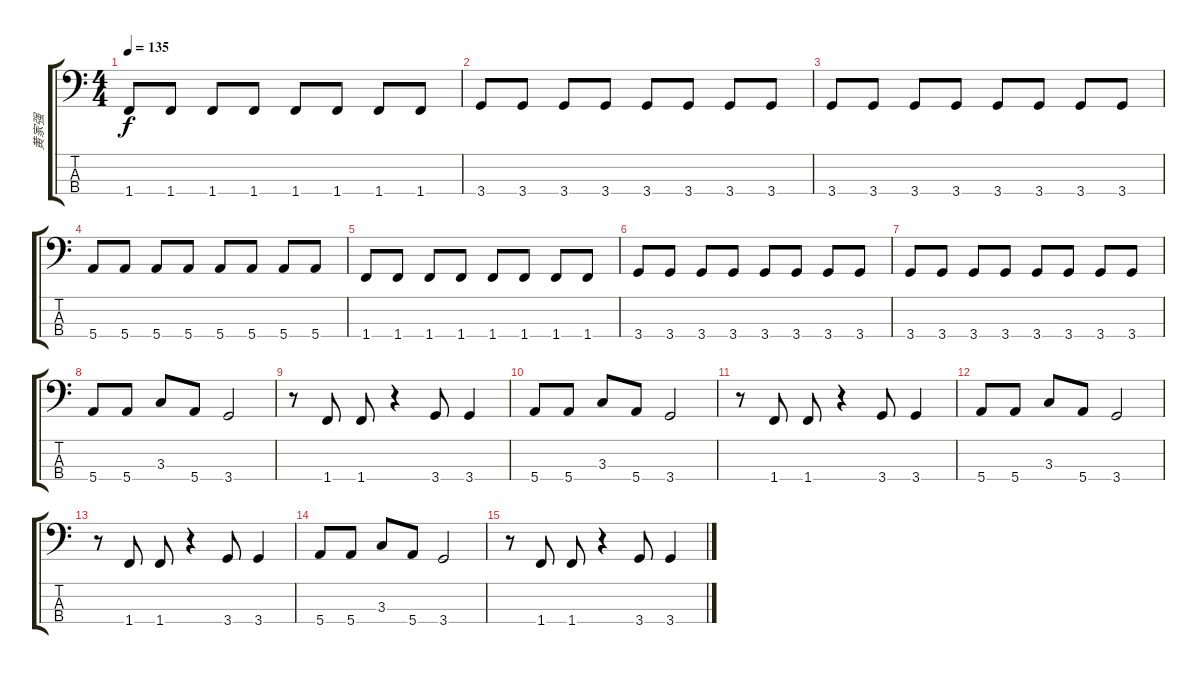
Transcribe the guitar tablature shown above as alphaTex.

\track ("黄家强" "黄家强") {instrument electricbassfinger}
\staff {score tabs}
\tuning (G2 D2 A1 E1) {hide}
\ts (4 4)
\tempo 135
\clef f4
\ks c
1.4.8{dy f} 1.4.8 1.4.8 1.4.8 1.4.8 1.4.8 1.4.8 1.4.8 |
3.4.8 3.4.8 3.4.8 3.4.8 3.4.8 3.4.8 3.4.8 3.4.8 |
3.4.8 3.4.8 3.4.8 3.4.8 3.4.8 3.4.8 3.4.8 3.4.8 |
5.4.8 5.4.8 5.4.8 5.4.8 5.4.8 5.4.8 5.4.8 5.4.8 |
1.4.8 1.4.8 1.4.8 1.4.8 1.4.8 1.4.8 1.4.8 1.4.8 |
3.4.8 3.4.8 3.4.8 3.4.8 3.4.8 3.4.8 3.4.8 3.4.8 |
3.4.8 3.4.8 3.4.8 3.4.8 3.4.8 3.4.8 3.4.8 3.4.8 |
5.4.8 5.4.8 3.3.8 5.4.8 3.4.2 |
r.8 1.4.8 1.4.8 r.4 3.4.8 3.4.4 |
5.4.8 5.4.8 3.3.8 5.4.8 3.4.2 |
r.8 1.4.8 1.4.8 r.4 3.4.8 3.4.4 |
5.4.8 5.4.8 3.3.8 5.4.8 3.4.2 |
r.8 1.4.8 1.4.8 r.4 3.4.8 3.4.4 |
5.4.8 5.4.8 3.3.8 5.4.8 3.4.2 |
r.8 1.4.8 1.4.8 r.4 3.4.8 3.4.4
